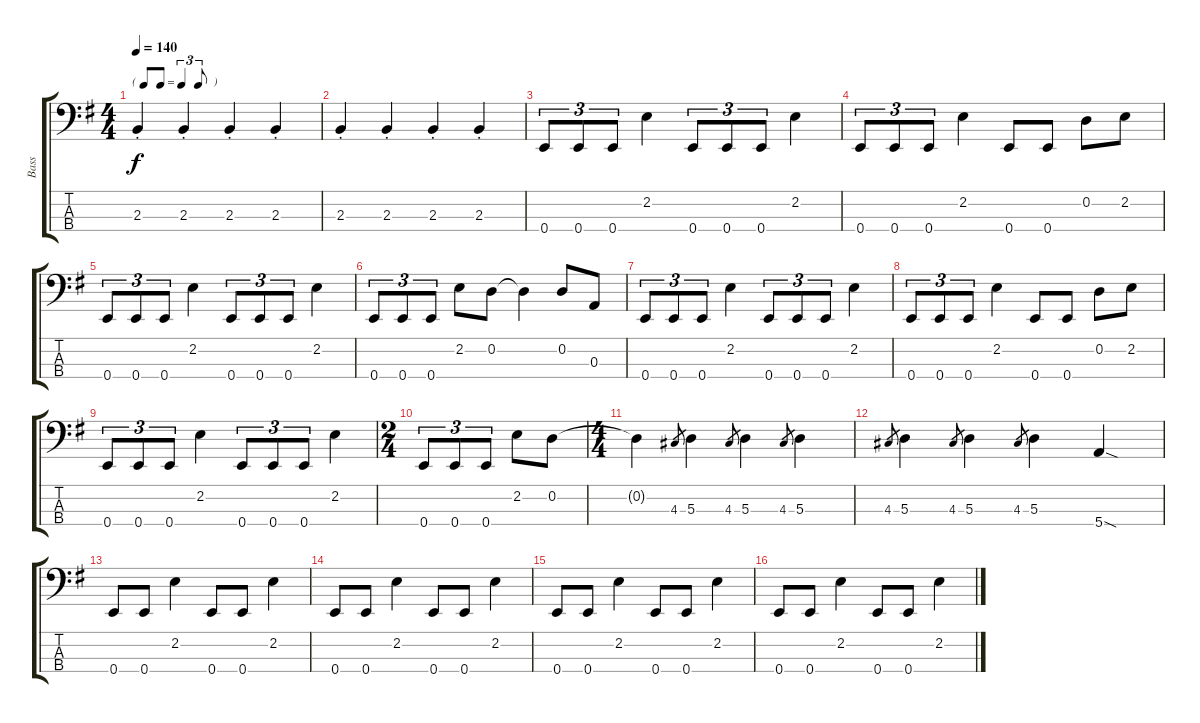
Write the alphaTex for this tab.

\track ("Bass" "Bass") {instrument electricbassfinger}
\staff {score tabs}
\tuning (G2 D2 A1 E1) {hide}
\ts (4 4)
\tf triplet8th
\tempo 140
\clef f4
\ks eminor
2.3{st}.4{dy f} 2.3{st}.4 2.3{st}.4 2.3{st}.4 |
2.3{st}.4 2.3{st}.4 2.3{st}.4 2.3{st}.4 |
0.4.8{tu (3 2)} 0.4.8{tu (3 2)} 0.4.8{tu (3 2)} 2.2.4 0.4.8{tu (3 2)} 0.4.8{tu (3 2)} 0.4.8{tu (3 2)} 2.2.4 |
0.4.8{tu (3 2)} 0.4.8{tu (3 2)} 0.4.8{tu (3 2)} 2.2.4 0.4.8 0.4.8 0.2.8 2.2.8 |
0.4.8{tu (3 2)} 0.4.8{tu (3 2)} 0.4.8{tu (3 2)} 2.2.4 0.4.8{tu (3 2)} 0.4.8{tu (3 2)} 0.4.8{tu (3 2)} 2.2.4 |
0.4.8{tu (3 2)} 0.4.8{tu (3 2)} 0.4.8{tu (3 2)} 2.2.8 0.2.8 0.2{t}.4 0.2.8 0.3.8 |
0.4.8{tu (3 2)} 0.4.8{tu (3 2)} 0.4.8{tu (3 2)} 2.2.4 0.4.8{tu (3 2)} 0.4.8{tu (3 2)} 0.4.8{tu (3 2)} 2.2.4 |
0.4.8{tu (3 2)} 0.4.8{tu (3 2)} 0.4.8{tu (3 2)} 2.2.4 0.4.8 0.4.8 0.2.8 2.2.8 |
0.4.8{tu (3 2)} 0.4.8{tu (3 2)} 0.4.8{tu (3 2)} 2.2.4 0.4.8{tu (3 2)} 0.4.8{tu (3 2)} 0.4.8{tu (3 2)} 2.2.4 |
\ts (2 4)
0.4.8{tu (3 2)} 0.4.8{tu (3 2)} 0.4.8{tu (3 2)} 2.2.8 0.2.8 |
\ts (4 4)
0.2{t}.4 4.3.8{gr} 5.3.4 4.3.8{gr} 5.3.4 4.3.8{gr} 5.3.4 |
4.3.8{gr} 5.3.4 4.3.8{gr} 5.3.4 4.3.8{gr} 5.3.4 5.4{sod}.4 |
0.4.8 0.4.8 2.2.4 0.4.8 0.4.8 2.2.4 |
0.4.8 0.4.8 2.2.4 0.4.8 0.4.8 2.2.4 |
0.4.8 0.4.8 2.2.4 0.4.8 0.4.8 2.2.4 |
0.4.8 0.4.8 2.2.4 0.4.8 0.4.8 2.2.4
